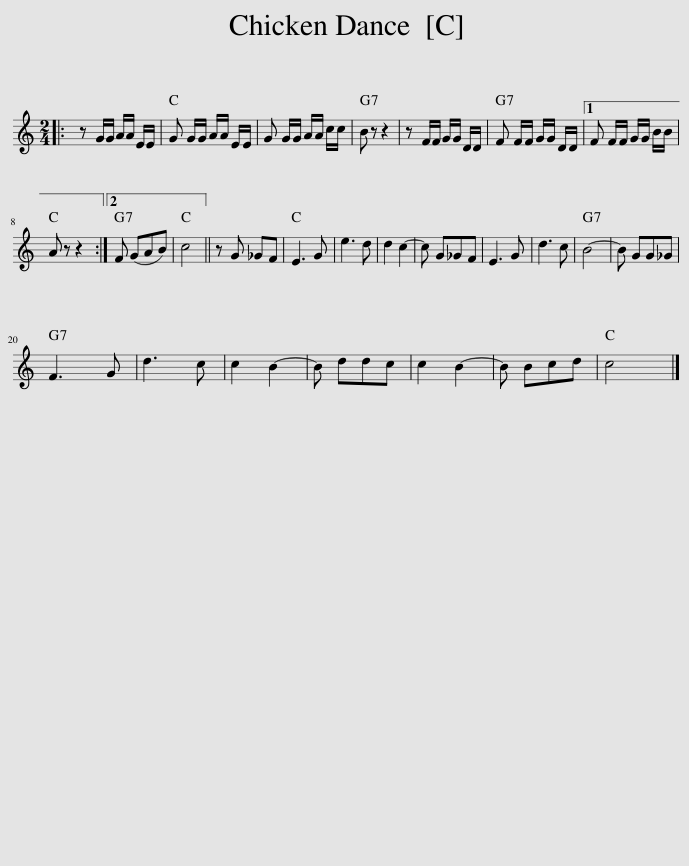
X:1
L:1/8
M:2/4
I:linebreak $
K:C
V:1 treble
V:1
|: z G/G/ A/A/ E/E/ | G G/G/ A/A/ E/E/ | G G/G/ A/A/ c/c/ | B z z2 | z F/F/ G/G/ D/D/ | %5
 F F/F/ G/G/ D/D/ |1 F F/F/ G/G/ B/B/ |$ A z z2 :|2 F (GAB) | c4 || %10
 z G _GF | E3 G | e3 d | d2 c2- | c G_GF | %15
 E3 G | d3 c | B4- | B GG_G |$ F3 G | %20
 d3 c | c2 B2- | B ddc | c2 B2- | B Bcd | %25
 c4 |] %26
